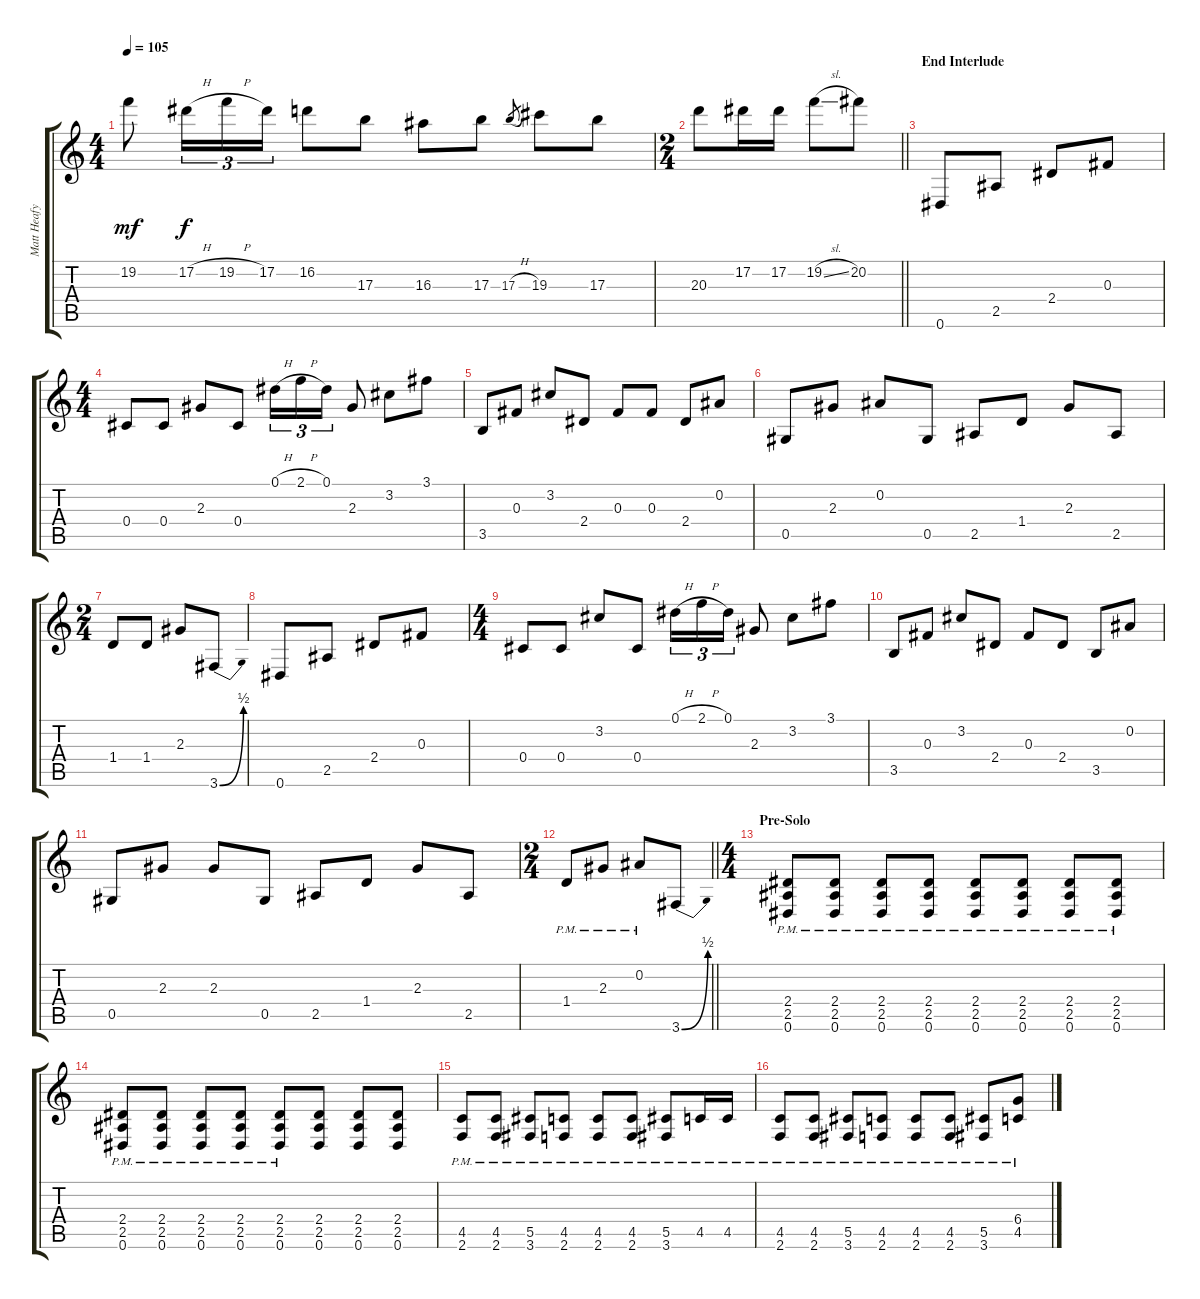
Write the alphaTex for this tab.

\track ("Matt Heafy (Rhythm Guitar)" "Matt Heafy") {instrument overdrivenguitar}
\staff {score tabs}
\tuning (Eb4 Bb3 Gb3 Db3 Ab2 Eb2) {hide}
\ts (4 4)
\tempo 105
\clef g2
\ks c
19.2.8{dy mf} 17.2{h}.16{tu (3 2) dy f} 19.2{h}.16{tu (3 2)} 17.2.16{tu (3 2)} 16.2.8 17.3.8 16.3.8 17.3.8 17.3{h}.8{gr} 19.3.8 17.3.8 |
\ts (2 4)
\barLineRight lightlight
20.3.8 17.2.16 17.2.16 19.2{sl}.8 20.2.8 |
\section ("" "End Interlude")
0.6.8{volume 16 balance 6} 2.5.8 2.4.8 0.3.8 |
\ts (4 4)
0.4.8 0.4.8 2.3.8 0.4.8 0.1{h}.16{tu (3 2)} 2.1{h}.16{tu (3 2)} 0.1.16{tu (3 2)} 2.3.8 3.2.8 3.1.8 |
3.5.8 0.3.8 3.2.8 2.4.8 0.3.8 0.3.8 2.4.8 0.2.8 |
0.5.8 2.3.8 0.2.8 0.5.8 2.5.8 1.4.8 2.3.8 2.5.8 |
\ts (2 4)
1.4.8 1.4.8 2.3.8 3.6{be (bend 0 0 60 2)}.8 |
0.6.8 2.5.8 2.4.8 0.3.8 |
\ts (4 4)
0.4.8 0.4.8 3.2.8 0.4.8 0.1{h}.16{tu (3 2)} 2.1{h}.16{tu (3 2)} 0.1.16{tu (3 2)} 2.3.8 3.2.8 3.1.8 |
3.5.8 0.3.8 3.2.8 2.4.8 0.3.8 2.4.8 3.5.8 0.2.8 |
0.5.8 2.3.8 2.3.8 0.5.8 2.5.8 1.4.8 2.3.8 2.5.8 |
\ts (2 4)
\barLineRight lightlight
1.4{pm}.8 2.3{pm}.8 0.2{pm}.8 3.6{be (bend 0 0 60 2)}.8 |
\ts (4 4)
\section ("" "Pre-Solo")
(2.4{pm} 2.5{pm} 0.6{pm}).8 (2.4{pm} 2.5{pm} 0.6{pm}).8 (2.4{pm} 2.5{pm} 0.6{pm}).8 (2.4{pm} 2.5{pm} 0.6{pm}).8 (2.4{pm} 2.5{pm} 0.6{pm}).8 (2.4{pm} 2.5{pm} 0.6{pm}).8 (2.4{pm} 2.5{pm} 0.6{pm}).8 (2.4{pm} 2.5{pm} 0.6{pm}).8 |
(2.4{pm} 2.5{pm} 0.6{pm}).8 (2.4{pm} 2.5{pm} 0.6{pm}).8 (2.4{pm} 2.5{pm} 0.6{pm}).8 (2.4{pm} 2.5{pm} 0.6{pm}).8 (2.4{pm} 2.5{pm} 0.6{pm}).8 (2.4 2.5 0.6).8 (2.4 2.5 0.6).8 (2.4 2.5 0.6).8 |
(4.5{pm} 2.6{pm}).8 (4.5{pm} 2.6{pm}).8 (5.5{pm} 3.6{pm}).8 (4.5{pm} 2.6{pm}).8 (4.5{pm} 2.6{pm}).8 (4.5{pm} 2.6{pm}).8 (5.5{pm} 3.6{pm}).8 4.5{pm}.16 4.5{pm}.16 |
(4.5{pm} 2.6{pm}).8 (4.5{pm} 2.6{pm}).8 (5.5{pm} 3.6{pm}).8 (4.5{pm} 2.6{pm}).8 (4.5{pm} 2.6{pm}).8 (4.5{pm} 2.6{pm}).8 (5.5{pm} 3.6{pm}).8 (6.4{pm} 4.5{pm}).8
